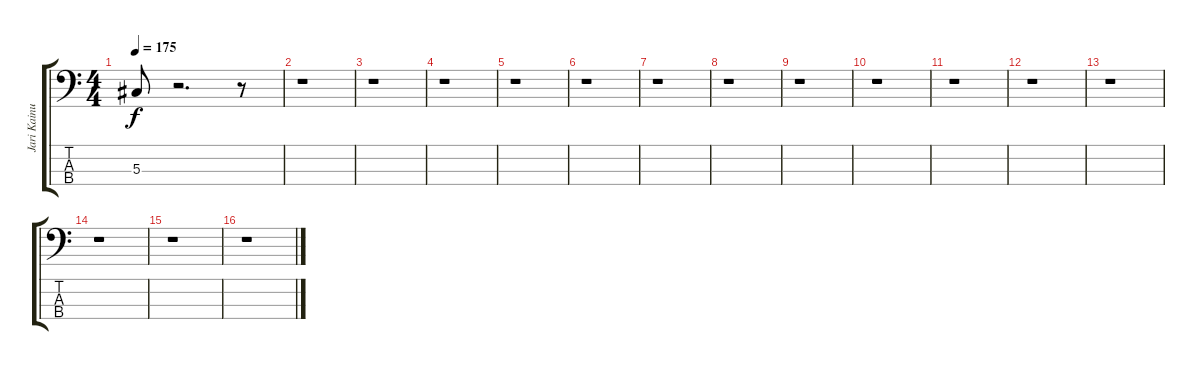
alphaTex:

\track ("Jari Kainulainen" "Jari Kainu") {instrument electricbassfinger}
\staff {score tabs}
\tuning (Gb2 Db2 Ab1 Eb1) {hide}
\ts (4 4)
\tempo 175
\clef f4
\ks c
5.3.8{dy f} r.2{d} r.8 |
r.1 |
r.1 |
r.1 |
r.1 |
r.1 |
r.1 |
r.1 |
r.1 |
r.1 |
r.1 |
r.1 |
r.1 |
r.1 |
r.1 |
r.1
